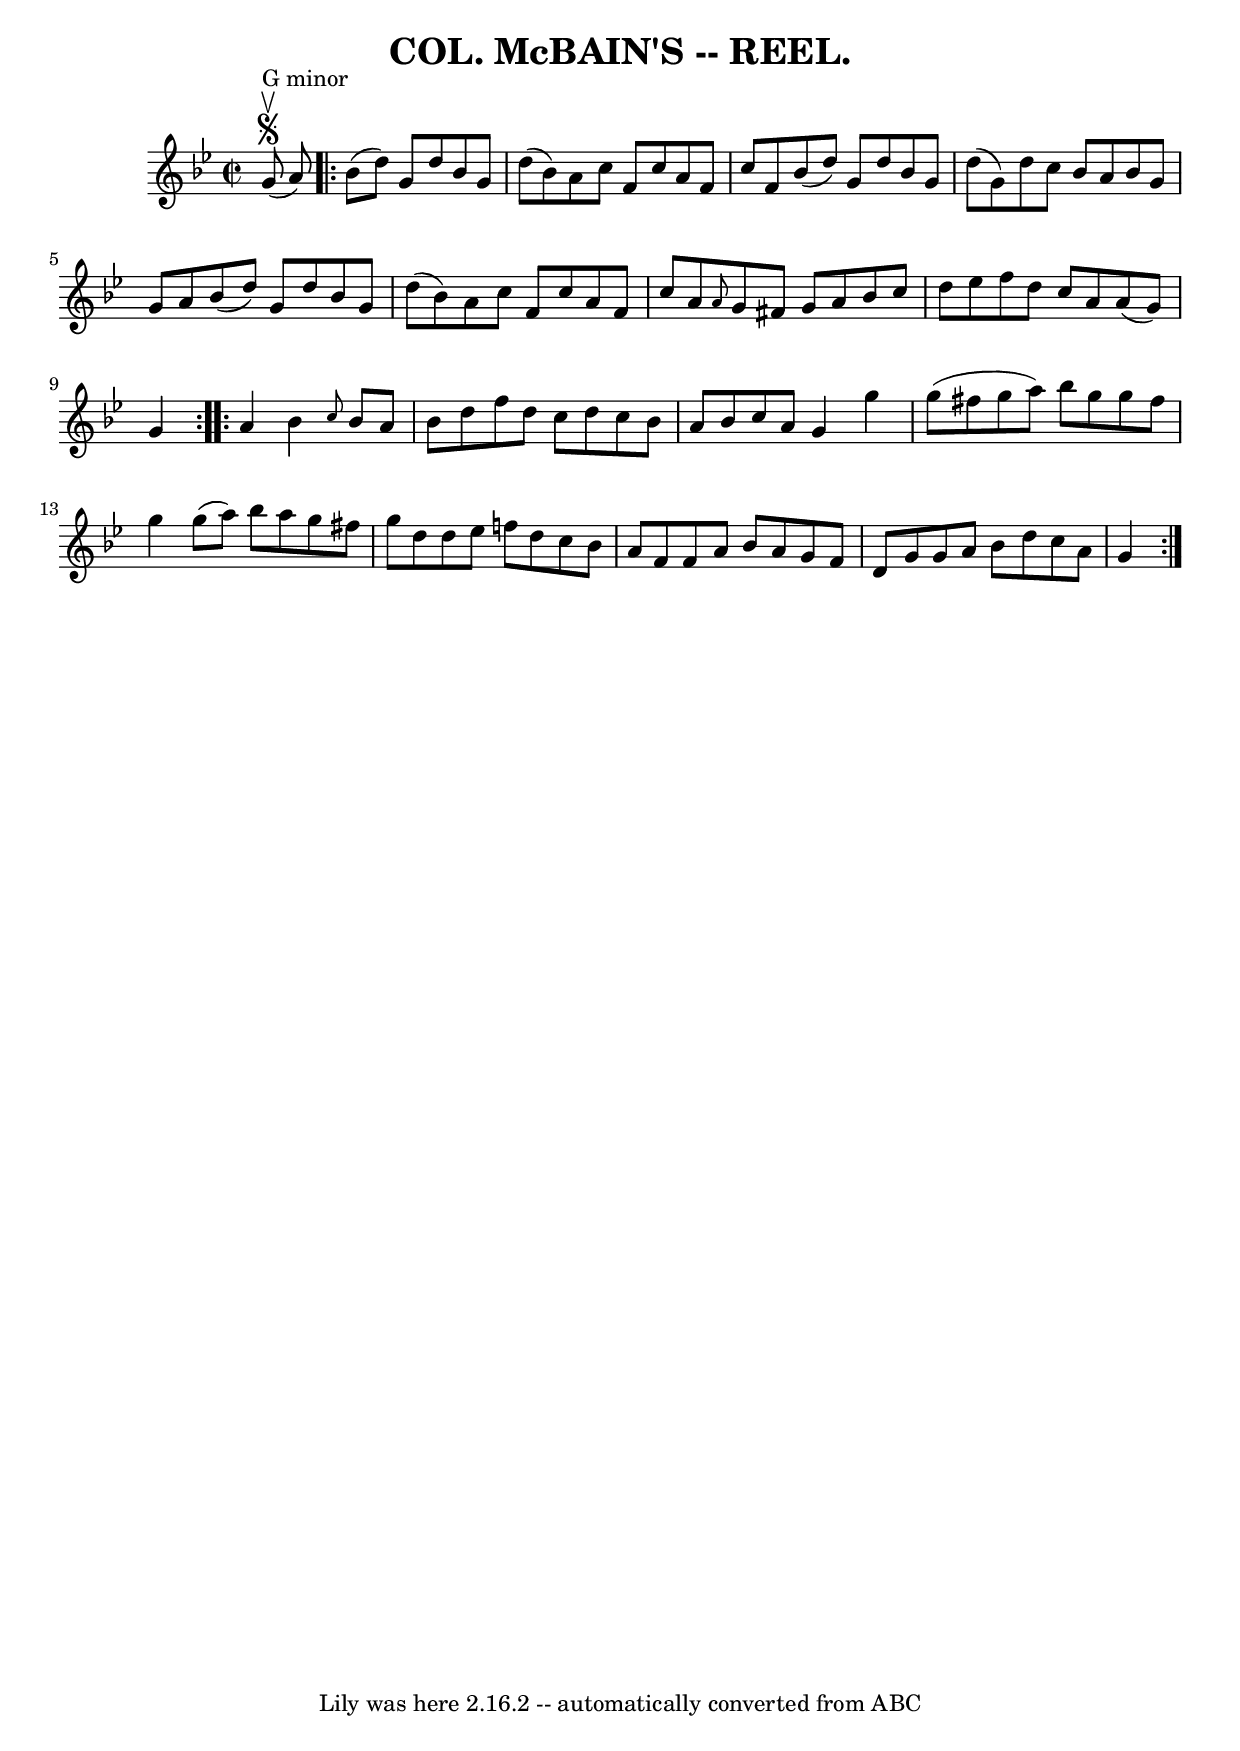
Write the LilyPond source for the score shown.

\version "2.16.2"
\include "Mammoth.ily"
\header {
  crossRefNumber = "5"
  footnotes = ""
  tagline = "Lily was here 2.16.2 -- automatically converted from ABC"
  title = "COL. McBAIN'S -- REEL."

}
voicedefault =  {


  \override Staff.TimeSignature #'style = #'C
  \time 2/2 
  \key g \minor
  g'8^"G minor"^\segno^\upbow(a'8) 

  \repeat volta 2 {
    bes'8 (d''8) g'8 d''8 bes'8 g'8 d''8 (
    bes'8) |
    a'8 c''8 f'8 c''8 a'8 f'8 c''8 f'8   |
    bes'8 (d''8) g'8 d''8 bes'8 g'8 d''8 (g'8)  |
    d''8 c''8 bes'8 a'8 bes'8 g'8 g'8 a'8  |
    
    bes'8 (d''8) g'8 d''8 bes'8 g'8 d''8 (bes'8)  |
    a'8 c''8 f'8 c''8 a'8 f'8 c''8 a'8  |
    
    \grace { a'8  
	   } g'8 fis'8 g'8 a'8 bes'8 c''8 d''8    
    ees''8  |
    f''8 d''8 c''8 a'8 a'8 (g'8) g'4  
  }     

  \repeat volta 2 {
    a'4  |
    bes'4  \grace { c''8  
		  } bes'8 a'8   
    bes'8 d''8 f''8 d''8  |
    c''8 d''8 c''8 bes'8 a'8 
    bes'8 c''8 a'8  |
    g'4 g''4 g''8 (fis''8 g''8    
    a''8) |
    bes''8 g''8 g''8 fis''8 g''4 g''8 (a''8) |
    bes''8 a''8 g''8 fis''8 g''8 d''8 d''8    
    ees''8  |
    f''!8 d''8 c''8 bes'8 a'8 f'8 f'8 a'8   |
    bes'8 a'8 g'8 f'8 d'8 g'8 g'8 a'8  |
    
    bes'8 d''8 c''8 a'8 g'4    
  }   

}

\score{
  <<

    \context Staff="default"
    {
      \voicedefault 
      
    }

  >>
  \layout {
    
  }
  \midi {
  }

}
